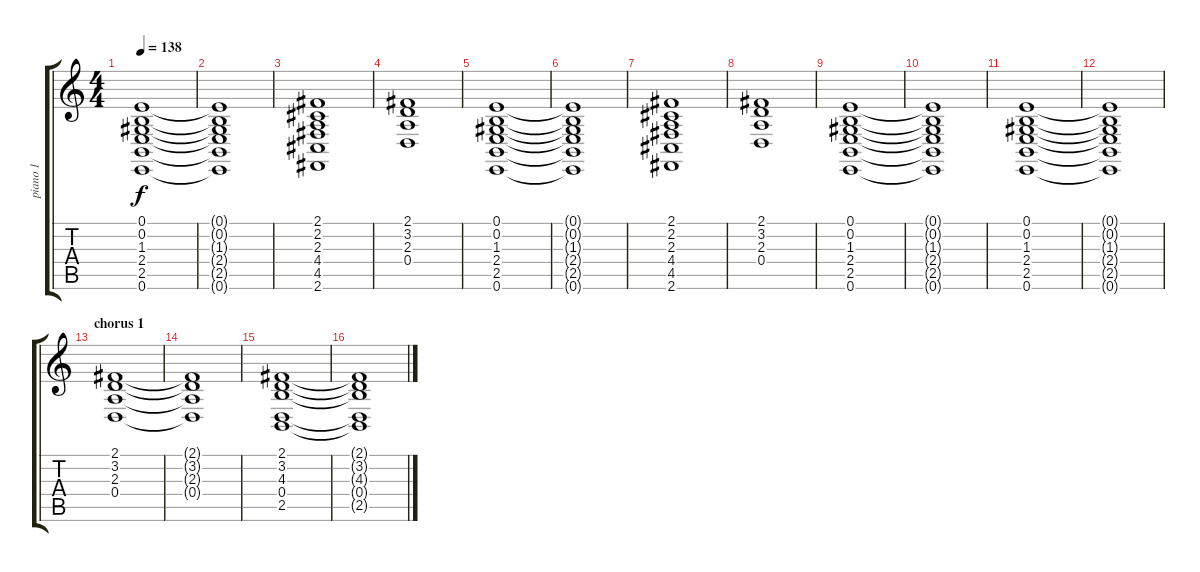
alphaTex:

\track ("piano 1" "piano 1") {instrument acousticgrandpiano}
\staff {score tabs}
\tuning (E4 B3 G3 D3 A2 E2) {hide}
\ts (4 4)
\tempo 138
\clef g2
\ks c
(0.1 0.2 1.3 2.4 2.5 0.6).1{dy f} |
(0.1{t} 0.2{t} 1.3{t} 2.4{t} 2.5{t} 0.6{t}).1 |
(2.1 2.2 2.3 4.4 4.5 2.6).1 |
(2.1 3.2 2.3 0.4).1 |
(0.1 0.2 1.3 2.4 2.5 0.6).1 |
(0.1{t} 0.2{t} 1.3{t} 2.4{t} 2.5{t} 0.6{t}).1 |
(2.1 2.2 2.3 4.4 4.5 2.6).1 |
(2.1 3.2 2.3 0.4).1 |
(0.1 0.2 1.3 2.4 2.5 0.6).1 |
(0.1{t} 0.2{t} 1.3{t} 2.4{t} 2.5{t} 0.6{t}).1 |
(0.1 0.2 1.3 2.4 2.5 0.6).1 |
(0.1{t} 0.2{t} 1.3{t} 2.4{t} 2.5{t} 0.6{t}).1 |
\section ("" "chorus 1")
(2.1 3.2 2.3 0.4).1{volume 14} |
(2.1{t} 3.2{t} 2.3{t} 0.4{t}).1 |
(2.1 3.2 4.3 0.4 2.5).1 |
(2.1{t} 3.2{t} 4.3{t} 0.4{t} 2.5{t}).1
